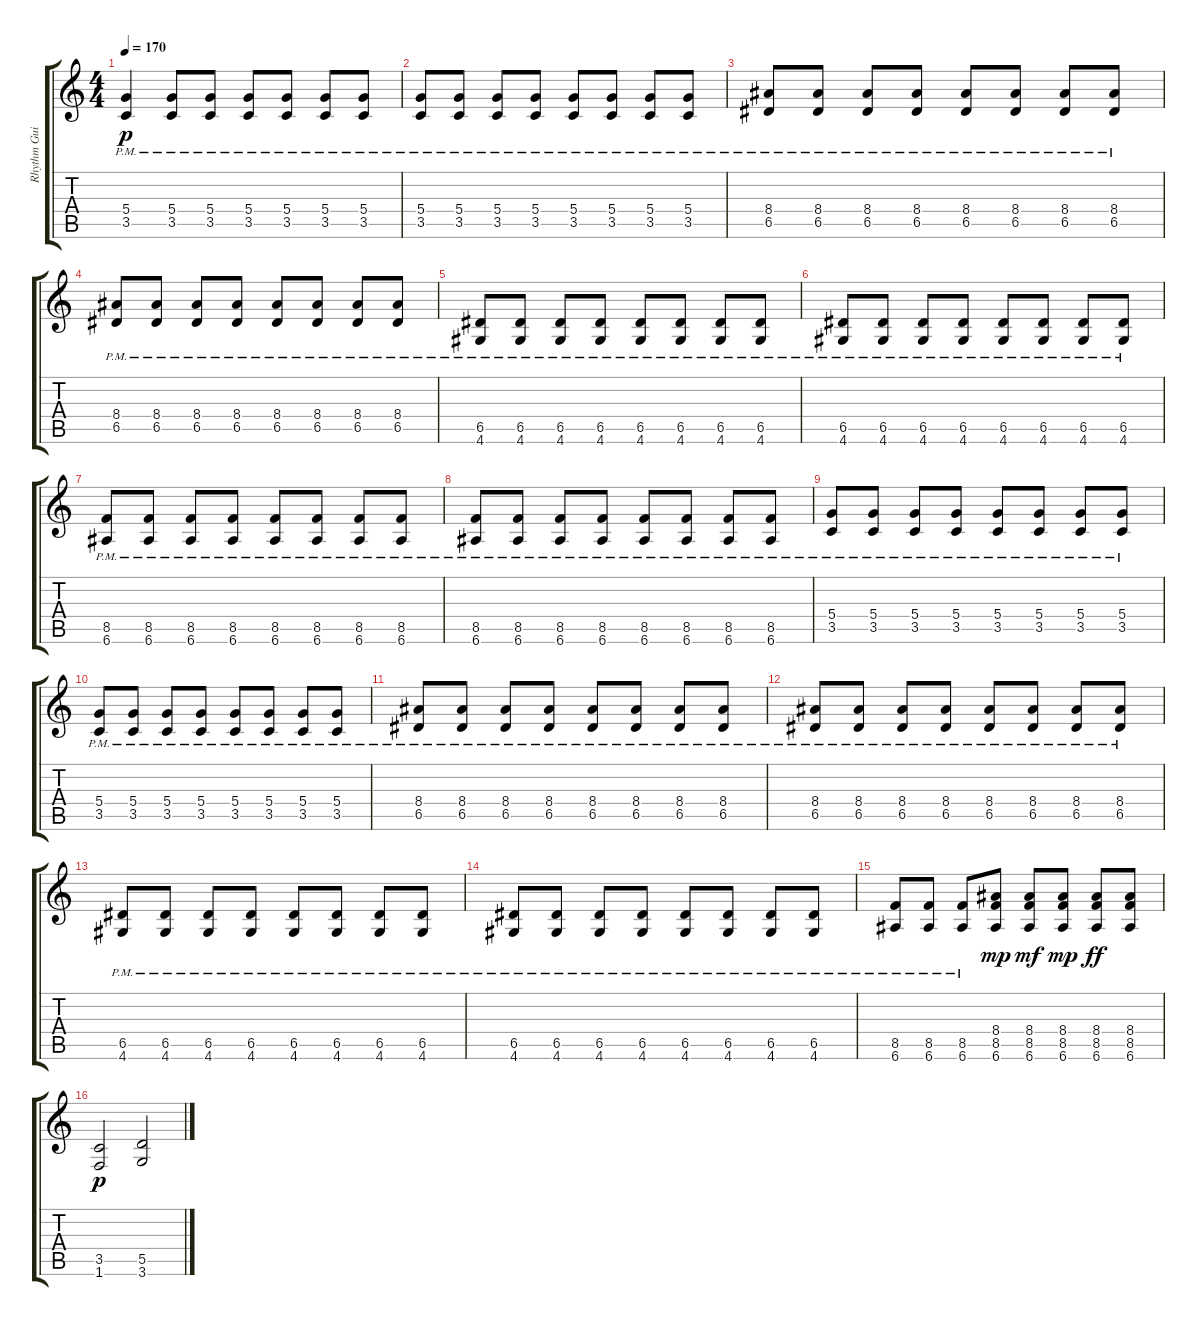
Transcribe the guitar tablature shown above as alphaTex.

\track ("Rhythm Guitar" "Rhythm Gui") {instrument distortionguitar}
\staff {score tabs}
\tuning (E4 B3 G3 D3 A2 E2) {hide}
\ts (4 4)
\tempo 170
\clef g2
\ks c
(5.4{pm} 3.5{pm}).4{dy p} (5.4{pm} 3.5{pm}).8 (5.4{pm} 3.5{pm}).8 (5.4{pm} 3.5{pm}).8 (5.4{pm} 3.5{pm}).8 (5.4{pm} 3.5{pm}).8 (5.4{pm} 3.5{pm}).8 |
(5.4{pm} 3.5{pm}).8 (5.4{pm} 3.5{pm}).8 (5.4{pm} 3.5{pm}).8 (5.4{pm} 3.5{pm}).8 (5.4{pm} 3.5{pm}).8 (5.4{pm} 3.5{pm}).8 (5.4{pm} 3.5{pm}).8 (5.4{pm} 3.5{pm}).8 |
(8.4{pm} 6.5{pm}).8 (8.4{pm} 6.5{pm}).8 (8.4{pm} 6.5{pm}).8 (8.4{pm} 6.5{pm}).8 (8.4{pm} 6.5{pm}).8 (8.4{pm} 6.5{pm}).8 (8.4{pm} 6.5{pm}).8 (8.4{pm} 6.5{pm}).8 |
(8.4{pm} 6.5{pm}).8 (8.4{pm} 6.5{pm}).8 (8.4{pm} 6.5{pm}).8 (8.4{pm} 6.5{pm}).8 (8.4{pm} 6.5{pm}).8 (8.4{pm} 6.5{pm}).8 (8.4{pm} 6.5{pm}).8 (8.4{pm} 6.5{pm}).8 |
(6.5{pm} 4.6{pm}).8 (6.5{pm} 4.6{pm}).8 (6.5{pm} 4.6{pm}).8 (6.5{pm} 4.6{pm}).8 (6.5{pm} 4.6{pm}).8 (6.5{pm} 4.6{pm}).8 (6.5{pm} 4.6{pm}).8 (6.5{pm} 4.6{pm}).8 |
(6.5{pm} 4.6{pm}).8 (6.5{pm} 4.6{pm}).8 (6.5{pm} 4.6{pm}).8 (6.5{pm} 4.6{pm}).8 (6.5{pm} 4.6{pm}).8 (6.5{pm} 4.6{pm}).8 (6.5{pm} 4.6{pm}).8 (6.5{pm} 4.6{pm}).8 |
(8.5{pm} 6.6{pm}).8 (8.5{pm} 6.6{pm}).8 (8.5{pm} 6.6{pm}).8 (8.5{pm} 6.6{pm}).8 (8.5{pm} 6.6{pm}).8 (8.5{pm} 6.6{pm}).8 (8.5{pm} 6.6{pm}).8 (8.5{pm} 6.6{pm}).8 |
(8.5{pm} 6.6{pm}).8 (8.5{pm} 6.6{pm}).8 (8.5{pm} 6.6{pm}).8 (8.5{pm} 6.6{pm}).8 (8.5{pm} 6.6{pm}).8 (8.5{pm} 6.6{pm}).8 (8.5{pm} 6.6{pm}).8 (8.5{pm} 6.6{pm}).8 |
(5.4{pm} 3.5{pm}).8 (5.4{pm} 3.5{pm}).8 (5.4{pm} 3.5{pm}).8 (5.4{pm} 3.5{pm}).8 (5.4{pm} 3.5{pm}).8 (5.4{pm} 3.5{pm}).8 (5.4{pm} 3.5{pm}).8 (5.4{pm} 3.5{pm}).8 |
(5.4{pm} 3.5{pm}).8 (5.4{pm} 3.5{pm}).8 (5.4{pm} 3.5{pm}).8 (5.4{pm} 3.5{pm}).8 (5.4{pm} 3.5{pm}).8 (5.4{pm} 3.5{pm}).8 (5.4{pm} 3.5{pm}).8 (5.4{pm} 3.5{pm}).8 |
(8.4{pm} 6.5{pm}).8 (8.4{pm} 6.5{pm}).8 (8.4{pm} 6.5{pm}).8 (8.4{pm} 6.5{pm}).8 (8.4{pm} 6.5{pm}).8 (8.4{pm} 6.5{pm}).8 (8.4{pm} 6.5{pm}).8 (8.4{pm} 6.5{pm}).8 |
(8.4{pm} 6.5{pm}).8 (8.4{pm} 6.5{pm}).8 (8.4{pm} 6.5{pm}).8 (8.4{pm} 6.5{pm}).8 (8.4{pm} 6.5{pm}).8 (8.4{pm} 6.5{pm}).8 (8.4{pm} 6.5{pm}).8 (8.4{pm} 6.5{pm}).8 |
(6.5{pm} 4.6{pm}).8 (6.5{pm} 4.6{pm}).8 (6.5{pm} 4.6{pm}).8 (6.5{pm} 4.6{pm}).8 (6.5{pm} 4.6{pm}).8 (6.5{pm} 4.6{pm}).8 (6.5{pm} 4.6{pm}).8 (6.5{pm} 4.6{pm}).8 |
(6.5{pm} 4.6{pm}).8 (6.5{pm} 4.6{pm}).8 (6.5{pm} 4.6{pm}).8 (6.5{pm} 4.6{pm}).8 (6.5{pm} 4.6{pm}).8 (6.5{pm} 4.6{pm}).8 (6.5{pm} 4.6{pm}).8 (6.5{pm} 4.6{pm}).8 |
(8.5{pm} 6.6{pm}).8 (8.5{pm} 6.6{pm}).8 (8.5{pm} 6.6{pm}).8 (8.4 8.5 6.6).8{dy mp} (8.4 8.5 6.6).8{dy mf} (8.4 8.5 6.6).8{dy mp} (8.4 8.5 6.6).8{dy ff} (8.4 8.5 6.6).8 |
(3.5 1.6).2{dy p} (5.5 3.6).2
